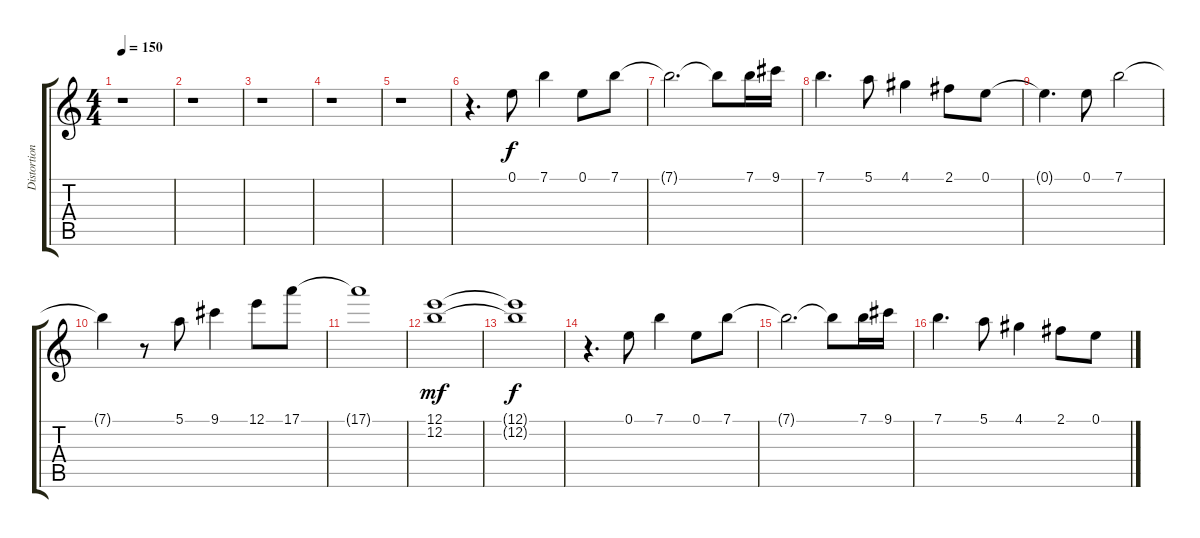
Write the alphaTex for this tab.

\track ("Distortion Guitar (melody)" "Distortion") {instrument distortionguitar}
\staff {score tabs}
\tuning (E4 B3 G3 D3 A2 E2) {hide}
\ts (4 4)
\tempo 150
\clef g2
\ks c
r.1{dy f} |
r.1 |
r.1 |
r.1 |
r.1 |
r.4{d} 0.1.8 7.1.4 0.1.8 7.1.8 |
7.1{t}.2{d} 7.1{t}.8 7.1.16 9.1.16 |
7.1.4{d} 5.1.8 4.1.4 2.1.8 0.1.8 |
0.1{t}.4{d} 0.1.8 7.1.2 |
7.1{t}.4 r.8 5.1.8 9.1.4 12.1.8 17.1.8 |
17.1{t}.1 |
(12.1 12.2).1{dy mf} |
(12.1{t} 12.2{t}).1{dy f} |
r.4{d} 0.1.8 7.1.4 0.1.8 7.1.8 |
7.1{t}.2{d} 7.1{t}.8 7.1.16 9.1.16 |
7.1.4{d} 5.1.8 4.1.4 2.1.8 0.1.8
